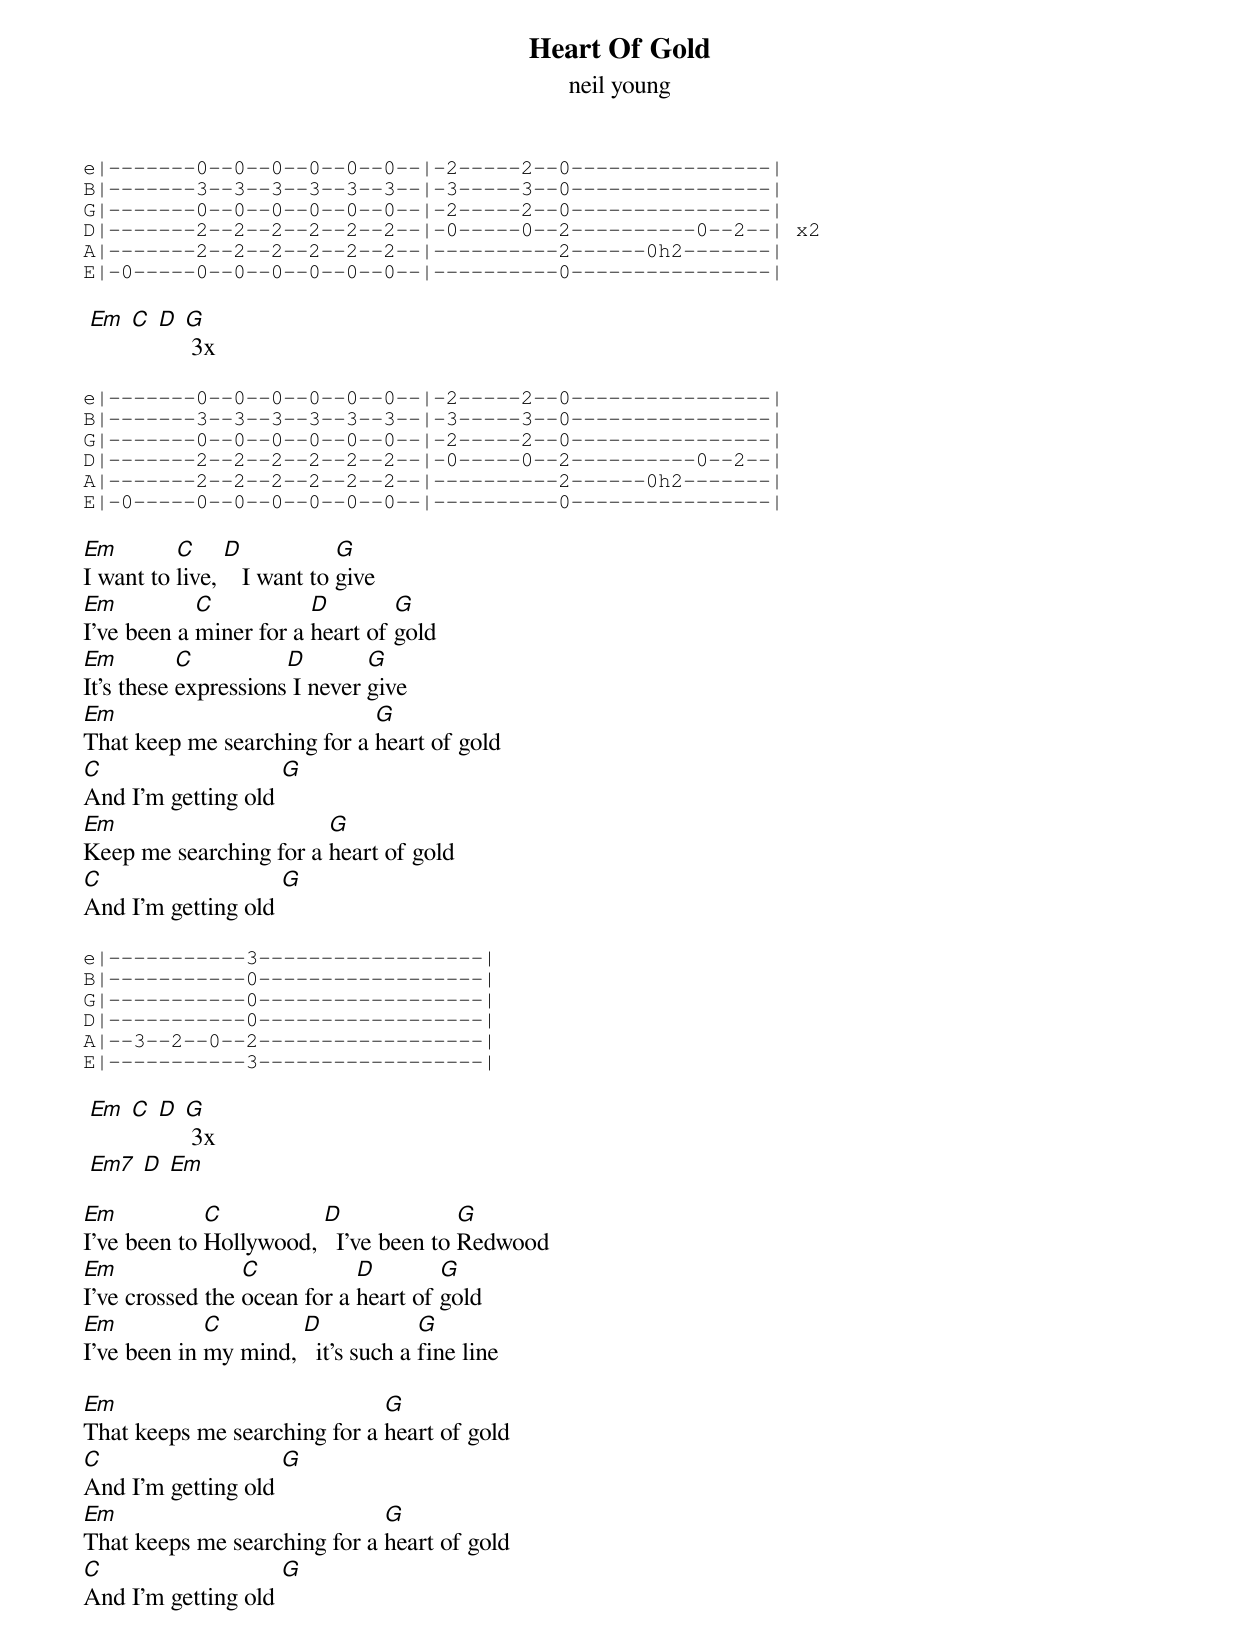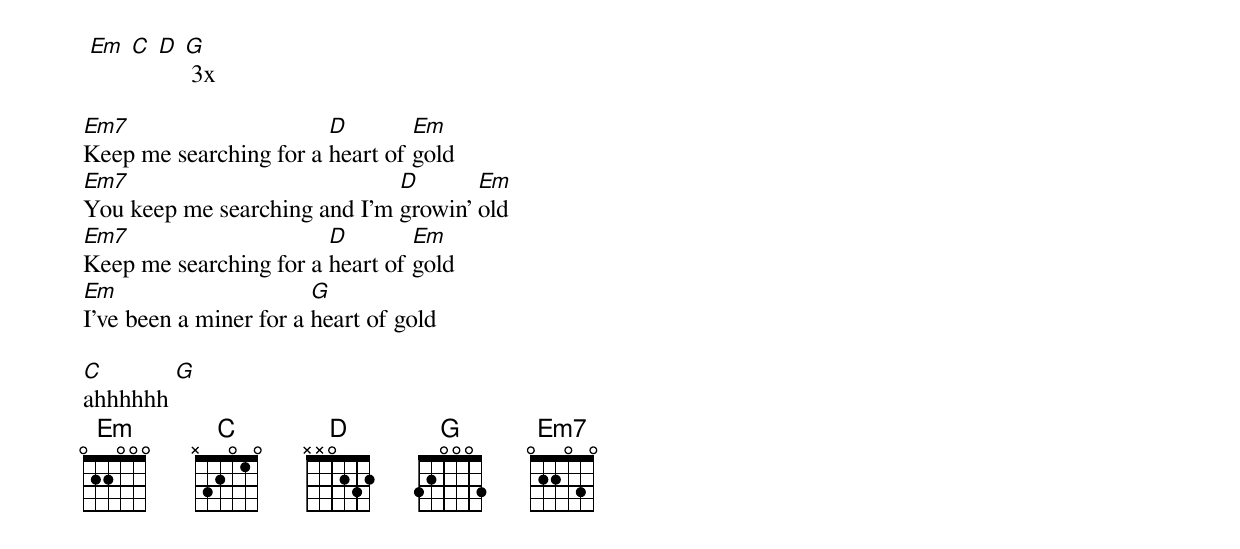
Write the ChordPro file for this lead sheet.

{title: Heart Of Gold}
{subtitle: neil young}
{sot}
e|-------0--0--0--0--0--0--|-2-----2--0----------------|
B|-------3--3--3--3--3--3--|-3-----3--0----------------|
G|-------0--0--0--0--0--0--|-2-----2--0----------------|
D|-------2--2--2--2--2--2--|-0-----0--2----------0--2--| x2
A|-------2--2--2--2--2--2--|----------2------0h2-------|
E|-0-----0--0--0--0--0--0--|----------0----------------|
{eot}

 [Em] [C] [D] [G] 3x

{sot}
e|-------0--0--0--0--0--0--|-2-----2--0----------------|
B|-------3--3--3--3--3--3--|-3-----3--0----------------|
G|-------0--0--0--0--0--0--|-2-----2--0----------------|
D|-------2--2--2--2--2--2--|-0-----0--2----------0--2--|
A|-------2--2--2--2--2--2--|----------2------0h2-------|
E|-0-----0--0--0--0--0--0--|----------0----------------|
{eot}

[Em]I want to [C]live, [D]   I want to [G]give
[Em]I've been a [C]miner for a [D]heart of [G]gold
[Em]It's these [C]expressions[D] I never [G]give
[Em]That keep me searching for a [G]heart of gold
[C]And I'm getting old [G]
[Em]Keep me searching for a [G]heart of gold
[C]And I'm getting old [G]

{sot}
e|-----------3------------------|
B|-----------0------------------|
G|-----------0------------------|
D|-----------0------------------|
A|--3--2--0--2------------------|
E|-----------3------------------|
{eot}

 [Em] [C] [D] [G] 3x
 [Em7] [D] [Em]

[Em]I've been to [C]Hollywood, [D]  I've been to [G]Redwood
[Em]I've crossed the [C]ocean for a [D]heart of [G]gold
[Em]I've been in [C]my mind, [D]  it's such a [G]fine line

[Em]That keeps me searching for a [G]heart of gold
[C]And I'm getting old [G]
[Em]That keeps me searching for a [G]heart of gold
[C]And I'm getting old [G]

 [Em] [C] [D] [G] 3x

[Em7]Keep me searching for a [D]heart of [Em]gold
[Em7]You keep me searching and I'm [D]growin' [Em]old
[Em7]Keep me searching for a [D]heart of [Em]gold
[Em]I've been a miner for a [G]heart of gold

[C]ahhhhhh [G]
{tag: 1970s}
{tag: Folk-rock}
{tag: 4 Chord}
